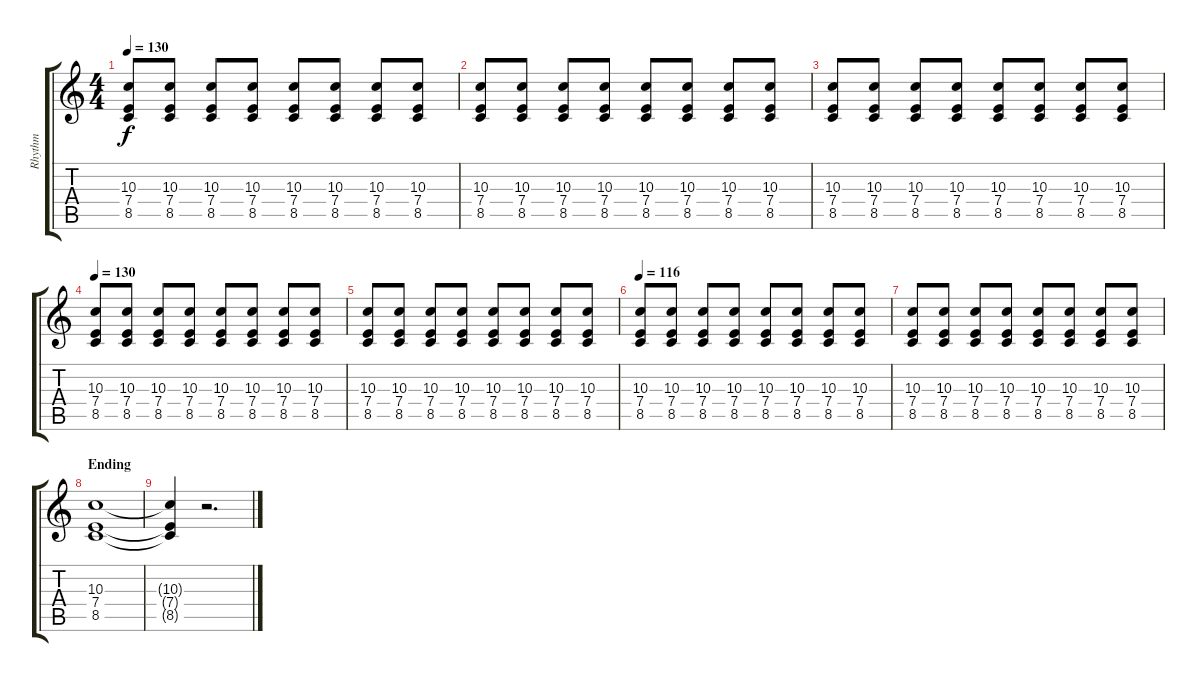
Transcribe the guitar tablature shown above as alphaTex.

\track ("Rhythm" "Rhythm") {instrument distortionguitar}
\staff {score tabs}
\tuning (B3 Gb3 D3 A2 E2 B1) {hide}
\ts (4 4)
\tempo 130
\clef g2
\ks c
(10.3 7.4 8.5).8{dy f} (10.3 7.4 8.5).8 (10.3 7.4 8.5).8 (10.3 7.4 8.5).8 (10.3 7.4 8.5).8 (10.3 7.4 8.5).8 (10.3 7.4 8.5).8 (10.3 7.4 8.5).8 |
(10.3 7.4 8.5).8 (10.3 7.4 8.5).8 (10.3 7.4 8.5).8 (10.3 7.4 8.5).8 (10.3 7.4 8.5).8 (10.3 7.4 8.5).8 (10.3 7.4 8.5).8 (10.3 7.4 8.5).8 |
(10.3 7.4 8.5).8 (10.3 7.4 8.5).8 (10.3 7.4 8.5).8 (10.3 7.4 8.5).8 (10.3 7.4 8.5).8 (10.3 7.4 8.5).8 (10.3 7.4 8.5).8 (10.3 7.4 8.5).8 |
\tempo 130
(10.3 7.4 8.5).8 (10.3 7.4 8.5).8 (10.3 7.4 8.5).8 (10.3 7.4 8.5).8 (10.3 7.4 8.5).8 (10.3 7.4 8.5).8 (10.3 7.4 8.5).8 (10.3 7.4 8.5).8 |
(10.3 7.4 8.5).8 (10.3 7.4 8.5).8 (10.3 7.4 8.5).8 (10.3 7.4 8.5).8 (10.3 7.4 8.5).8 (10.3 7.4 8.5).8 (10.3 7.4 8.5).8 (10.3 7.4 8.5).8 |
\tempo 116
(10.3 7.4 8.5).8 (10.3 7.4 8.5).8 (10.3 7.4 8.5).8 (10.3 7.4 8.5).8 (10.3 7.4 8.5).8 (10.3 7.4 8.5).8 (10.3 7.4 8.5).8 (10.3 7.4 8.5).8 |
(10.3 7.4 8.5).8 (10.3 7.4 8.5).8 (10.3 7.4 8.5).8 (10.3 7.4 8.5).8 (10.3 7.4 8.5).8 (10.3 7.4 8.5).8 (10.3 7.4 8.5).8 (10.3 7.4 8.5).8 |
\section ("" "Ending")
(10.3 7.4 8.5).1{volume 0} |
(10.3{t} 7.4{t} 8.5{t}).4 r.2{d}
